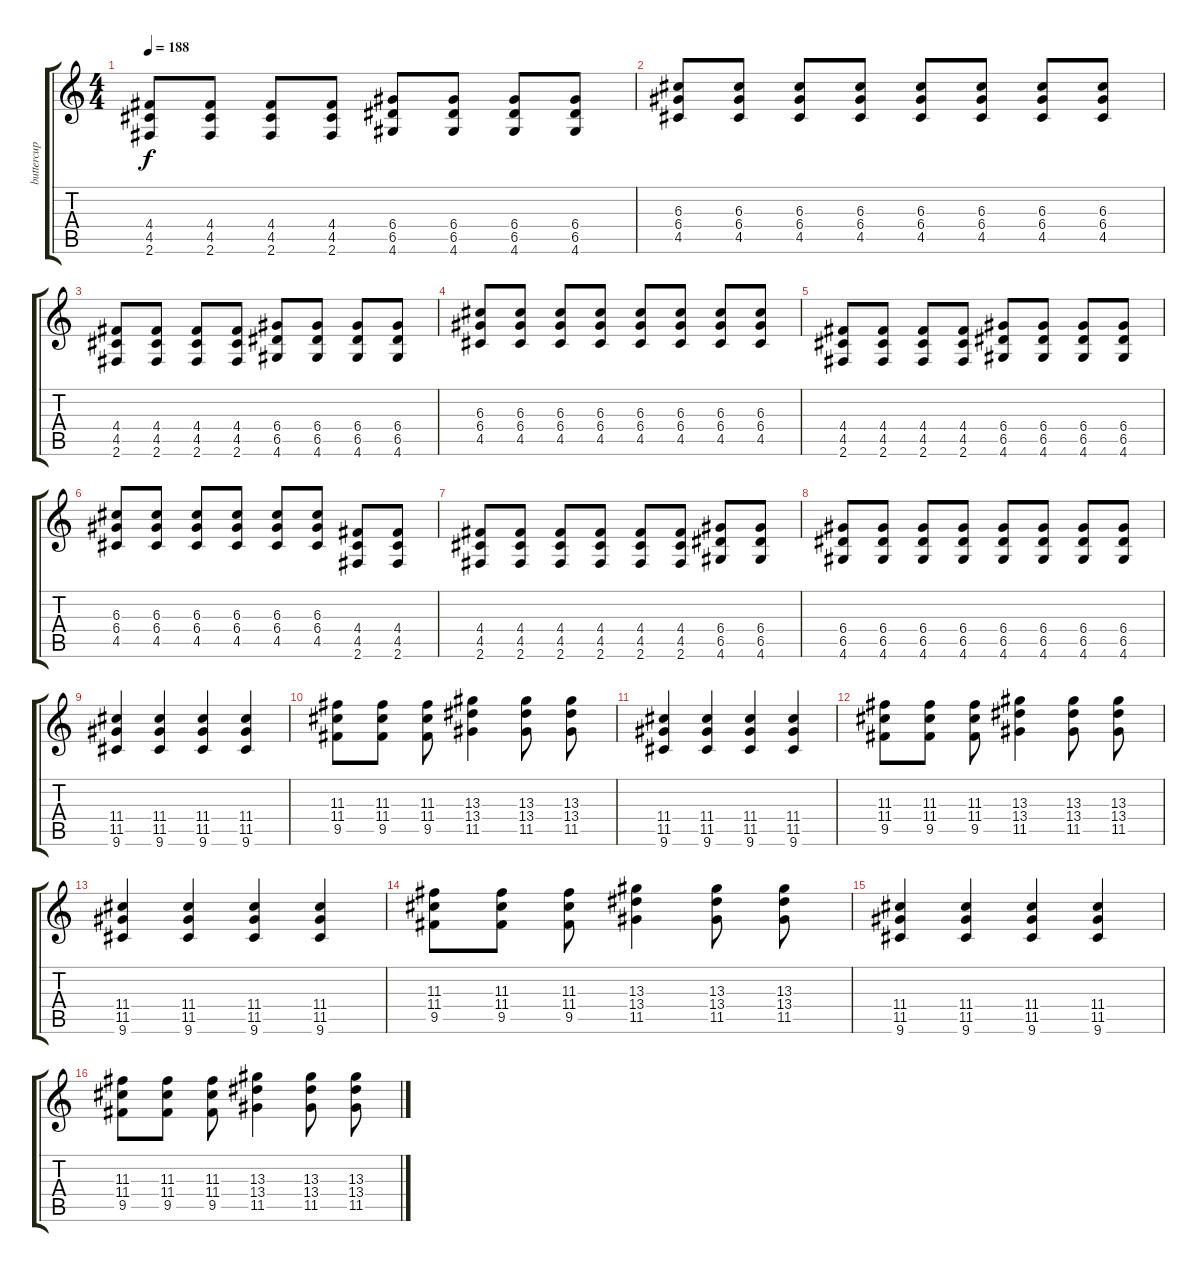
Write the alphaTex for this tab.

\track ("buttercup" "buttercup") {instrument distortionguitar}
\staff {score tabs}
\tuning (E4 B3 G3 D3 A2 E2) {hide}
\ts (4 4)
\tempo 188
\clef g2
\ks c
(4.4 4.5 2.6).8{dy f} (4.4 4.5 2.6).8 (4.4 4.5 2.6).8 (4.4 4.5 2.6).8 (6.4 6.5 4.6).8 (6.4 6.5 4.6).8 (6.4 6.5 4.6).8 (6.4 6.5 4.6).8 |
(6.3 6.4 4.5).8 (6.3 6.4 4.5).8 (6.3 6.4 4.5).8 (6.3 6.4 4.5).8 (6.3 6.4 4.5).8 (6.3 6.4 4.5).8 (6.3 6.4 4.5).8 (6.3 6.4 4.5).8 |
(4.4 4.5 2.6).8 (4.4 4.5 2.6).8 (4.4 4.5 2.6).8 (4.4 4.5 2.6).8 (6.4 6.5 4.6).8 (6.4 6.5 4.6).8 (6.4 6.5 4.6).8 (6.4 6.5 4.6).8 |
(6.3 6.4 4.5).8 (6.3 6.4 4.5).8 (6.3 6.4 4.5).8 (6.3 6.4 4.5).8 (6.3 6.4 4.5).8 (6.3 6.4 4.5).8 (6.3 6.4 4.5).8 (6.3 6.4 4.5).8 |
(4.4 4.5 2.6).8 (4.4 4.5 2.6).8 (4.4 4.5 2.6).8 (4.4 4.5 2.6).8 (6.4 6.5 4.6).8 (6.4 6.5 4.6).8 (6.4 6.5 4.6).8 (6.4 6.5 4.6).8 |
(6.3 6.4 4.5).8 (6.3 6.4 4.5).8 (6.3 6.4 4.5).8 (6.3 6.4 4.5).8 (6.3 6.4 4.5).8 (6.3 6.4 4.5).8 (4.4 4.5 2.6).8 (4.4 4.5 2.6).8 |
(4.4 4.5 2.6).8 (4.4 4.5 2.6).8 (4.4 4.5 2.6).8 (4.4 4.5 2.6).8 (4.4 4.5 2.6).8 (4.4 4.5 2.6).8 (6.4 6.5 4.6).8 (6.4 6.5 4.6).8 |
(6.4 6.5 4.6).8 (6.4 6.5 4.6).8 (6.4 6.5 4.6).8 (6.4 6.5 4.6).8 (6.4 6.5 4.6).8 (6.4 6.5 4.6).8 (6.4 6.5 4.6).8 (6.4 6.5 4.6).8 |
(11.4 11.5 9.6).4 (11.4 11.5 9.6).4 (11.4 11.5 9.6).4 (11.4 11.5 9.6).4 |
(11.3 11.4 9.5).8 (11.3 11.4 9.5).8 (11.3 11.4 9.5).8 (13.3 13.4 11.5).4 (13.3 13.4 11.5).8 (13.3 13.4 11.5).8 |
(11.4 11.5 9.6).4 (11.4 11.5 9.6).4 (11.4 11.5 9.6).4 (11.4 11.5 9.6).4 |
(11.3 11.4 9.5).8 (11.3 11.4 9.5).8 (11.3 11.4 9.5).8 (13.3 13.4 11.5).4 (13.3 13.4 11.5).8 (13.3 13.4 11.5).8 |
(11.4 11.5 9.6).4 (11.4 11.5 9.6).4 (11.4 11.5 9.6).4 (11.4 11.5 9.6).4 |
(11.3 11.4 9.5).8 (11.3 11.4 9.5).8 (11.3 11.4 9.5).8 (13.3 13.4 11.5).4 (13.3 13.4 11.5).8 (13.3 13.4 11.5).8 |
(11.4 11.5 9.6).4 (11.4 11.5 9.6).4 (11.4 11.5 9.6).4 (11.4 11.5 9.6).4 |
(11.3 11.4 9.5).8 (11.3 11.4 9.5).8 (11.3 11.4 9.5).8 (13.3 13.4 11.5).4 (13.3 13.4 11.5).8 (13.3 13.4 11.5).8
